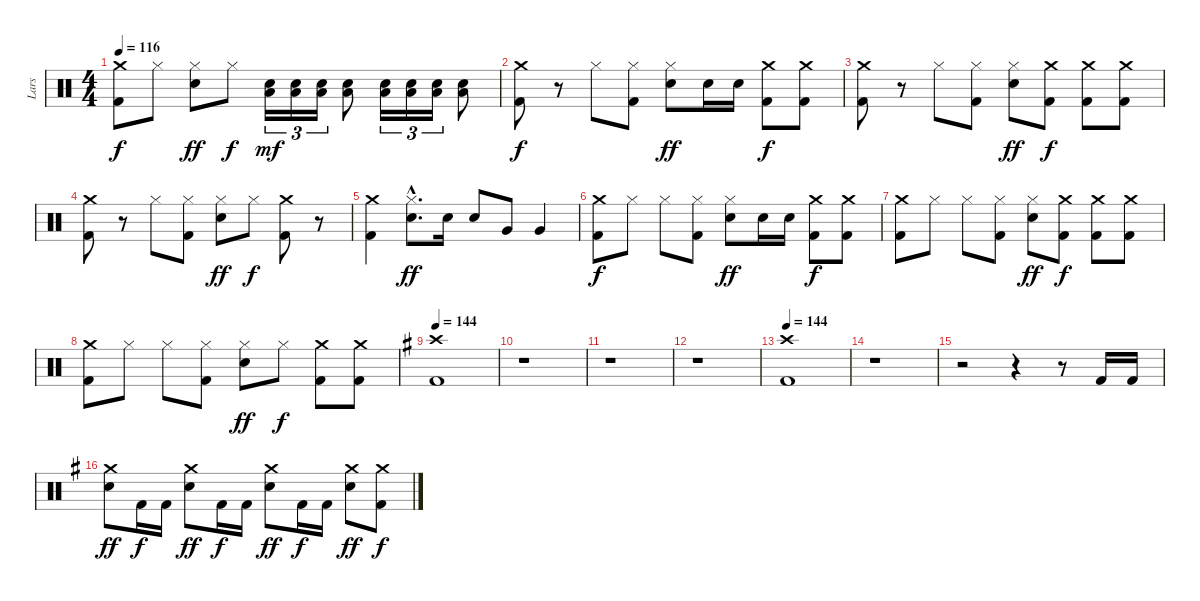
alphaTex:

\track ("Lars" "Lars") {instrument percussion}
\staff {score}
\articulation defaults
\ts (4 4)
\tempo 116
\clef neutral
\ks aminor
("Crash medium (hit)" "Kick (hit) 2").8{dy f} "Hi-Hat (closed)".8 ("Hi-Hat (closed)" "Snare (hit) 2").8{dy ff} "Hi-Hat (closed)".8{dy f} ("Snare (hit) 2" "Low Floor Tom (hit)").16{tu (3 2) dy mf} ("Snare (hit) 2" "Low Floor Tom (hit)").16{tu (3 2)} ("Snare (hit) 2" "Low Floor Tom (hit)").16{tu (3 2)} ("Snare (hit) 2" "Low Floor Tom (hit)").8 ("Snare (hit) 2" "Low Floor Tom (hit)").16{tu (3 2)} ("Snare (hit) 2" "Low Floor Tom (hit)").16{tu (3 2)} ("Snare (hit) 2" "Low Floor Tom (hit)").16{tu (3 2)} ("Snare (hit) 2" "Low Floor Tom (hit)").8 |
("Crash medium (hit)" "Kick (hit) 2").8{dy f} r.8 "Hi-Hat (closed)".8 ("Hi-Hat (closed)" "Kick (hit) 2").8 ("Hi-Hat (closed)" "Snare (hit) 2").8{dy ff} "Snare (hit) 2".16 "Snare (hit) 2".16 ("Crash medium (hit)" "Kick (hit) 2").8{dy f} ("Crash medium (hit)" "Kick (hit) 2").8 |
("Crash medium (hit)" "Kick (hit) 2").8 r.8 "Hi-Hat (closed)".8 ("Hi-Hat (closed)" "Kick (hit) 2").8 ("Hi-Hat (closed)" "Snare (hit) 2").8{dy ff} ("Crash medium (hit)" "Kick (hit) 2").8{dy f} ("Crash medium (hit)" "Kick (hit) 2").8 ("Crash medium (hit)" "Kick (hit) 2").8 |
("Crash medium (hit)" "Kick (hit) 2").8 r.8 "Hi-Hat (closed)".8 ("Hi-Hat (closed)" "Kick (hit) 2").8 ("Hi-Hat (closed)" "Snare (hit) 2").8{dy ff} "Hi-Hat (closed)".8{dy f} ("Crash medium (hit)" "Kick (hit) 2").8 r.8 |
("Crash medium (hit)" "Kick (hit) 2").4 ("Hi-Hat (closed)"{hac} "Snare (hit) 2"{hac}).8{d dy ff} "Snare (hit) 2".16 "Snare (hit) 2".8 "Very Low Tom (hit)".8 "Very Low Tom (hit)".4 |
("Crash medium (hit)" "Kick (hit) 2").8{dy f} "Hi-Hat (closed)".8 "Hi-Hat (closed)".8 ("Hi-Hat (closed)" "Kick (hit) 2").8 ("Hi-Hat (closed)" "Snare (hit) 2").8{dy ff} "Snare (hit) 2".16 "Snare (hit) 2".16 ("Crash medium (hit)" "Kick (hit) 2").8{dy f} ("Crash medium (hit)" "Kick (hit) 2").8 |
("Crash medium (hit)" "Kick (hit) 2").8 "Hi-Hat (closed)".8 "Hi-Hat (closed)".8 ("Hi-Hat (closed)" "Kick (hit) 2").8 ("Hi-Hat (closed)" "Snare (hit) 2").8{dy ff} ("Crash medium (hit)" "Kick (hit) 2").8{dy f} ("Crash medium (hit)" "Kick (hit) 2").8 ("Crash medium (hit)" "Kick (hit) 2").8 |
("Crash medium (hit)" "Kick (hit) 2").8 "Hi-Hat (closed)".8 "Hi-Hat (closed)".8 ("Hi-Hat (closed)" "Kick (hit) 2").8 ("Hi-Hat (closed)" "Snare (hit) 2").8{dy ff} "Hi-Hat (closed)".8{dy f} ("Crash medium (hit)" "Kick (hit) 2").8 ("Crash medium (hit)" "Kick (hit) 2").8 |
\tempo 144
\ks eminor
("Crash high (hit)" "Kick (hit) 2").1 |
r.1 |
r.1 |
r.1 |
\tempo 144
("Crash high (hit)" "Kick (hit) 2").1 |
r.1 |
r.2 r.4 r.8 "Kick (hit) 2".16 "Kick (hit) 2".16 |
("Crash medium (hit)" "Snare (hit) 2").8{dy ff} "Kick (hit) 2".16{dy f} "Kick (hit) 2".16 ("Crash medium (hit)" "Snare (hit) 2").8{dy ff} "Kick (hit) 2".16{dy f} "Kick (hit) 2".16 ("Crash medium (hit)" "Snare (hit) 2").8{dy ff} "Kick (hit) 2".16{dy f} "Kick (hit) 2".16 ("Crash medium (hit)" "Snare (hit) 2").8{dy ff} ("Crash medium (hit)" "Kick (hit) 2").8{dy f}
